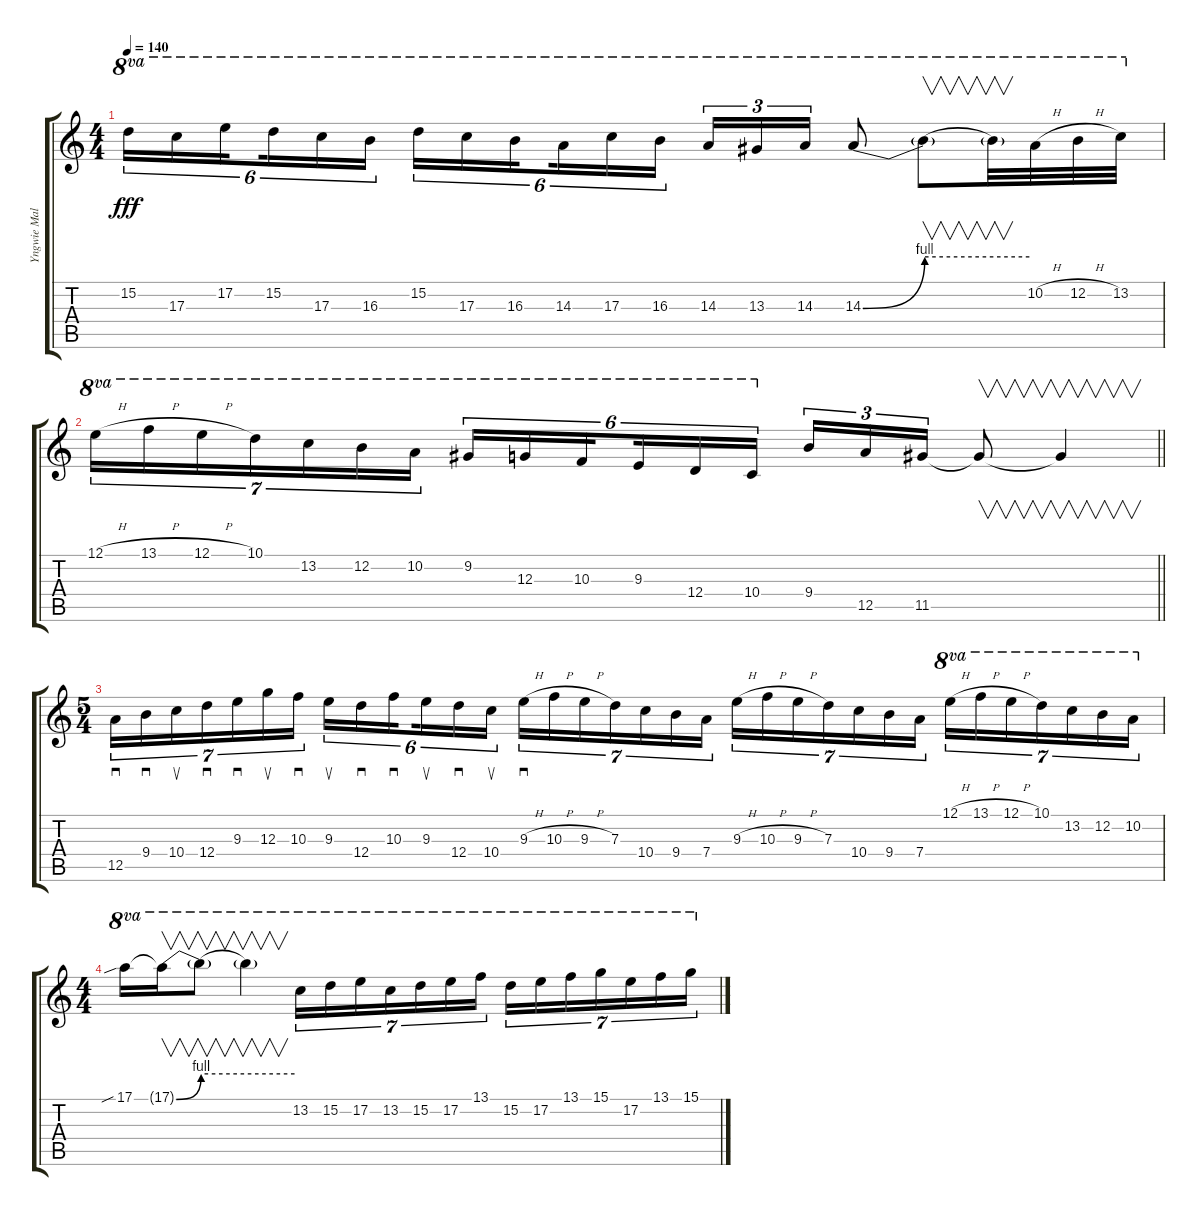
\track ("Yngwie Malmsteen-4" "Yngwie Mal") {instrument overdrivenguitar}
\staff {score tabs}
\tuning (E4 B3 G3 D3 A2 E2) {hide}
\ts (4 4)
\tempo 140
\clef g2
\ks c
15.2.16{tu (6 4) ot 8va dy fff} 17.3.16{tu (6 4) ot 8va} 17.2.16{tu (6 4) ot 8va beam splitsecondary} 15.2.16{tu (6 4) ot 8va} 17.3.16{tu (6 4) ot 8va} 16.3.16{tu (6 4) ot 8va} 15.2.16{tu (6 4) ot 8va} 17.3.16{tu (6 4) ot 8va} 16.3.16{tu (6 4) ot 8va beam splitsecondary} 14.3.16{tu (6 4) ot 8va} 17.3.16{tu (6 4) ot 8va} 16.3.16{tu (6 4) ot 8va} 14.3.16{tu (3 2) ot 8va} 13.3.16{tu (3 2) ot 8va} 14.3.16{tu (3 2) ot 8va} 14.3{be (bend 0 0 60 4)}.8{ot 8va} 14.3{be (hold 0 4 60 4) t}.8{v ot 8va} 14.3{t}.32{v ot 8va} 10.2{h}.32{ot 8va} 12.2{h}.32{ot 8va} 13.2.32{ot 8va} |
\barLineRight lightlight
12.1{h}.16{tu (7 4) ot 8va} 13.1{h}.16{tu (7 4) ot 8va} 12.1{h}.16{tu (7 4) ot 8va} 10.1.16{tu (7 4) ot 8va} 13.2.16{tu (7 4) ot 8va} 12.2.16{tu (7 4) ot 8va} 10.2.16{tu (7 4) ot 8va} 9.2.16{tu (6 4) ot 8va} 12.3.16{tu (6 4) ot 8va} 10.3.16{tu (6 4) ot 8va beam splitsecondary} 9.3.16{tu (6 4) ot 8va} 12.4.16{tu (6 4) ot 8va} 10.4.16{tu (6 4) ot 8va} 9.4.16{tu (3 2)} 12.5.16{tu (3 2)} 11.5.16{tu (3 2)} 11.5{t}.8{v} 11.5{t}.4{v} |
\ts (5 4)
12.5.16{sd tu (7 4)} 9.4.16{sd tu (7 4)} 10.4.16{su tu (7 4)} 12.4.16{sd tu (7 4)} 9.3.16{sd tu (7 4)} 12.3.16{su tu (7 4)} 10.3.16{sd tu (7 4)} 9.3.16{su tu (6 4)} 12.4.16{sd tu (6 4)} 10.3.16{sd tu (6 4) beam splitsecondary} 9.3.16{su tu (6 4)} 12.4.16{sd tu (6 4)} 10.4.16{su tu (6 4)} 9.3{h}.16{sd tu (7 4)} 10.3{h}.16{tu (7 4)} 9.3{h}.16{tu (7 4)} 7.3.16{tu (7 4)} 10.4.16{tu (7 4)} 9.4.16{tu (7 4)} 7.4.16{tu (7 4)} 9.3{h}.16{tu (7 4)} 10.3{h}.16{tu (7 4)} 9.3{h}.16{tu (7 4)} 7.3.16{tu (7 4)} 10.4.16{tu (7 4)} 9.4.16{tu (7 4)} 7.4.16{tu (7 4)} 12.1{h}.16{tu (7 4) ot 8va} 13.1{h}.16{tu (7 4) ot 8va} 12.1{h}.16{tu (7 4) ot 8va} 10.1.16{tu (7 4) ot 8va} 13.2.16{tu (7 4) ot 8va} 12.2.16{tu (7 4) ot 8va} 10.2.16{tu (7 4) ot 8va} |
\ts (4 4)
17.1{sib}.16{ot 8va} 17.1{be (bend 0 0 60 4) t}.16{v ot 8va} 17.1{be (hold 0 4 60 4) t}.8{v ot 8va} 17.1{t}.4{v ot 8va} 13.2.16{tu (7 4) ot 8va} 15.2.16{tu (7 4) ot 8va} 17.2.16{tu (7 4) ot 8va} 13.2.16{tu (7 4) ot 8va} 15.2.16{tu (7 4) ot 8va} 17.2.16{tu (7 4) ot 8va} 13.1.16{tu (7 4) ot 8va} 15.2.16{tu (7 4) ot 8va} 17.2.16{tu (7 4) ot 8va} 13.1.16{tu (7 4) ot 8va} 15.1.16{tu (7 4) ot 8va} 17.2.16{tu (7 4) ot 8va} 13.1.16{tu (7 4) ot 8va} 15.1.16{tu (7 4) ot 8va}
